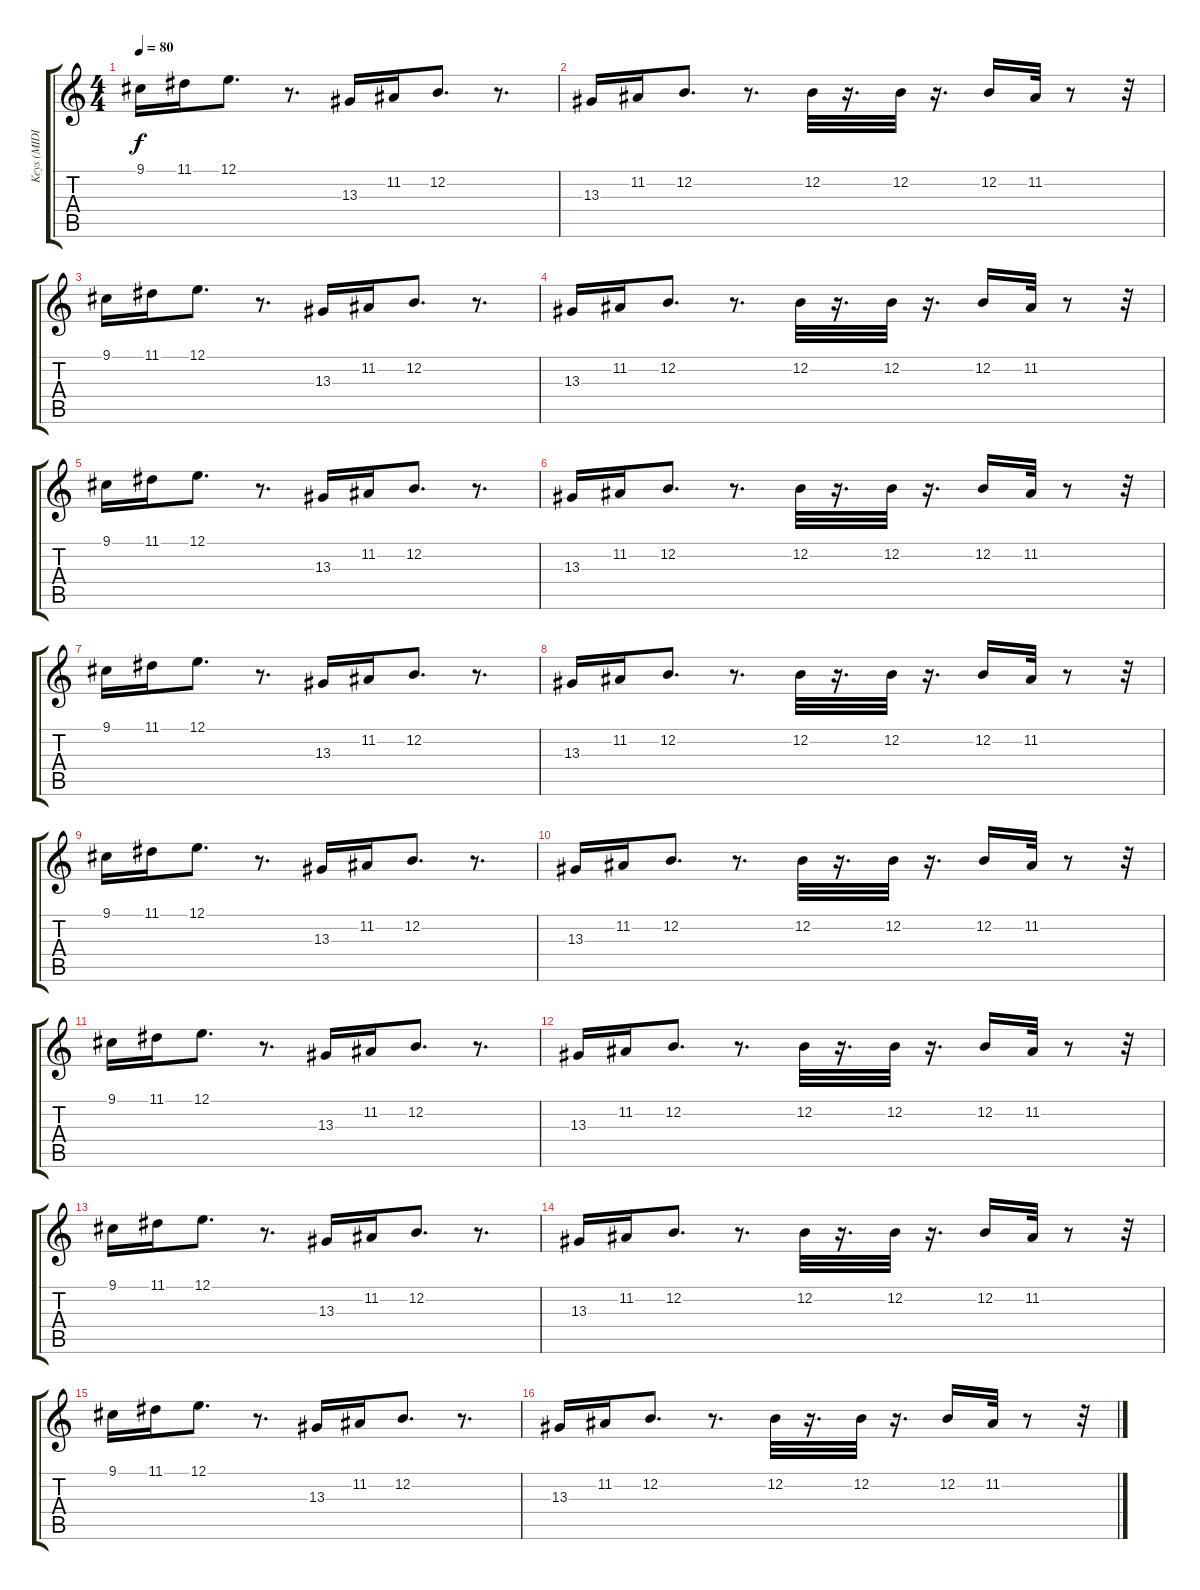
\track ("Keys (MIDI)" "Keys (MIDI") {instrument acousticgrandpiano}
\staff {score tabs}
\tuning (E4 B3 G3 D3 A2 E2) {hide}
\ts (4 4)
\tempo 80
\clef g2
\ks c
9.1.16{dy f} 11.1.16 12.1.8{d} r.8{d} 13.3.16 11.2.16 12.2.8{d} r.8{d} |
13.3.16 11.2.16 12.2.8{d} r.8{d} 12.2.32 r.16{d} 12.2.32 r.16{d} 12.2.16 11.2.32 r.8 r.32 |
9.1.16 11.1.16 12.1.8{d} r.8{d} 13.3.16 11.2.16 12.2.8{d} r.8{d} |
13.3.16 11.2.16 12.2.8{d} r.8{d} 12.2.32 r.16{d} 12.2.32 r.16{d} 12.2.16 11.2.32 r.8 r.32 |
9.1.16 11.1.16 12.1.8{d} r.8{d} 13.3.16 11.2.16 12.2.8{d} r.8{d} |
13.3.16 11.2.16 12.2.8{d} r.8{d} 12.2.32 r.16{d} 12.2.32 r.16{d} 12.2.16 11.2.32 r.8 r.32 |
9.1.16 11.1.16 12.1.8{d} r.8{d} 13.3.16 11.2.16 12.2.8{d} r.8{d} |
13.3.16 11.2.16 12.2.8{d} r.8{d} 12.2.32 r.16{d} 12.2.32 r.16{d} 12.2.16 11.2.32 r.8 r.32 |
9.1.16 11.1.16 12.1.8{d} r.8{d} 13.3.16 11.2.16 12.2.8{d} r.8{d} |
13.3.16 11.2.16 12.2.8{d} r.8{d} 12.2.32 r.16{d} 12.2.32 r.16{d} 12.2.16 11.2.32 r.8 r.32 |
9.1.16 11.1.16 12.1.8{d} r.8{d} 13.3.16 11.2.16 12.2.8{d} r.8{d} |
13.3.16 11.2.16 12.2.8{d} r.8{d} 12.2.32 r.16{d} 12.2.32 r.16{d} 12.2.16 11.2.32 r.8 r.32 |
9.1.16 11.1.16 12.1.8{d} r.8{d} 13.3.16 11.2.16 12.2.8{d} r.8{d} |
13.3.16 11.2.16 12.2.8{d} r.8{d} 12.2.32 r.16{d} 12.2.32 r.16{d} 12.2.16 11.2.32 r.8 r.32 |
9.1.16 11.1.16 12.1.8{d} r.8{d} 13.3.16 11.2.16 12.2.8{d} r.8{d} |
13.3.16 11.2.16 12.2.8{d} r.8{d} 12.2.32 r.16{d} 12.2.32 r.16{d} 12.2.16 11.2.32 r.8 r.32
